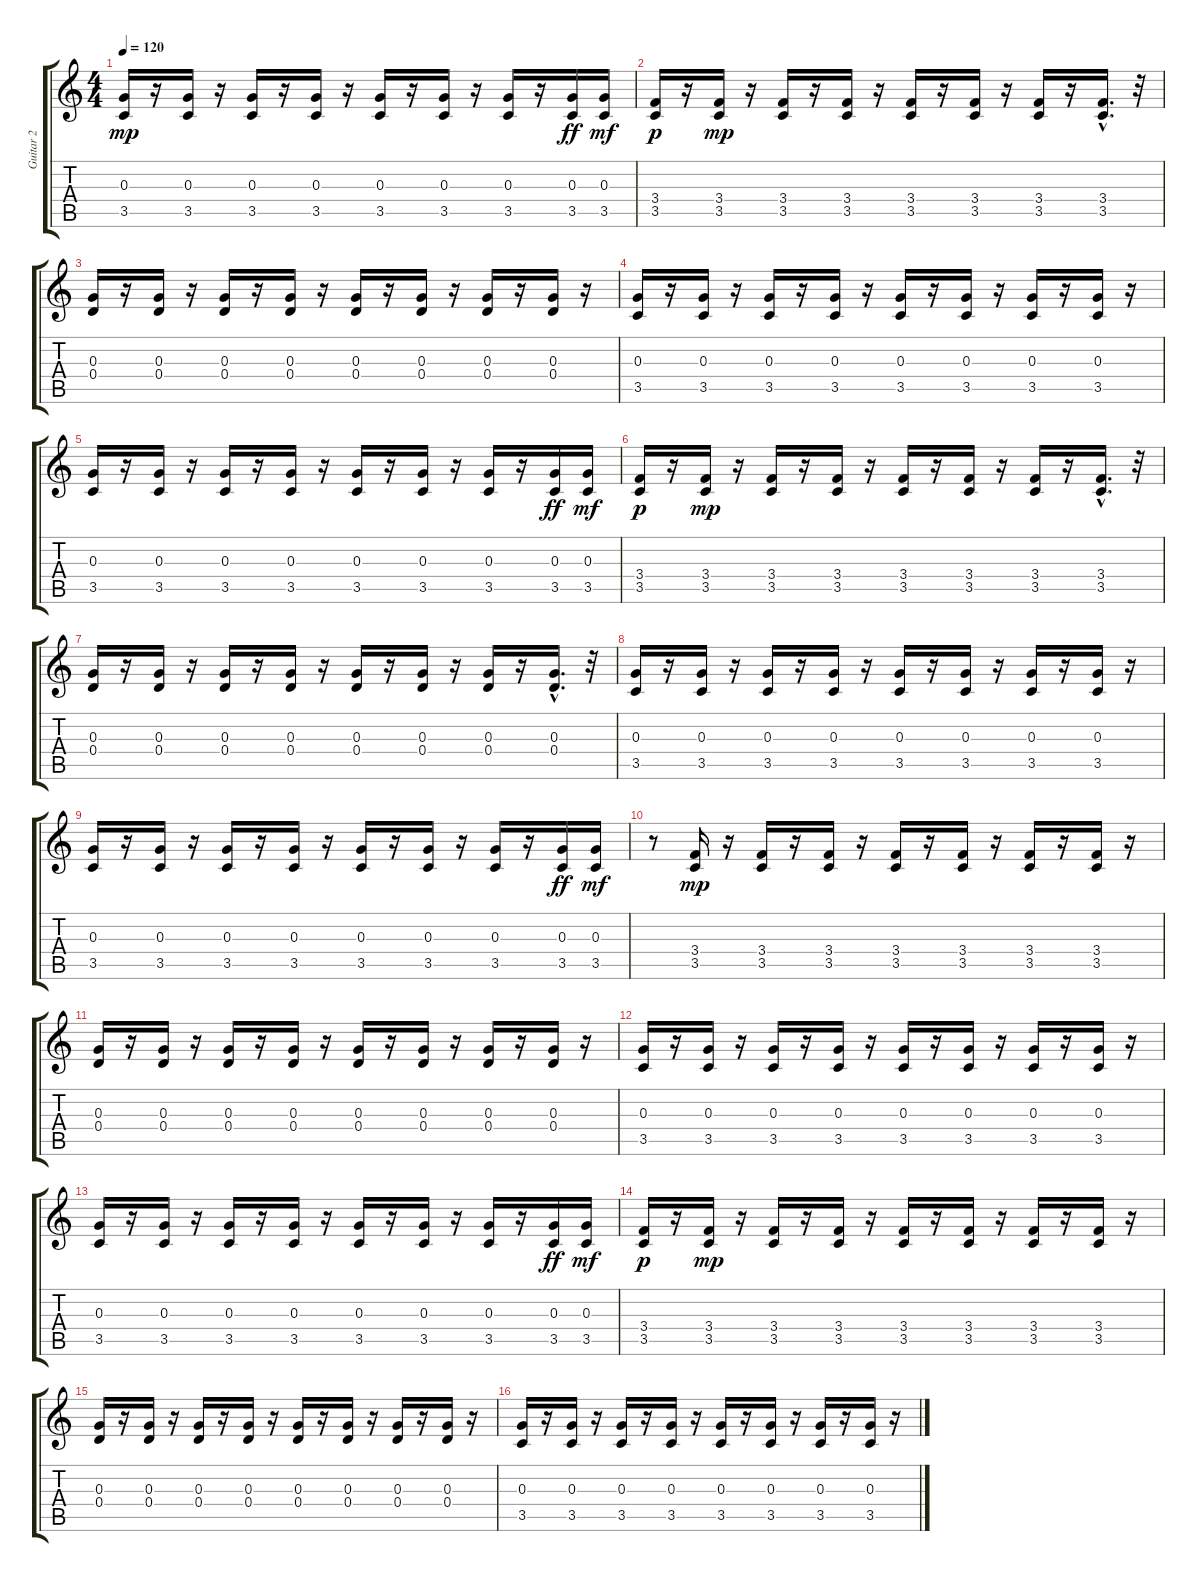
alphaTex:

\track ("Guitar 2" "Guitar 2") {instrument distortionguitar}
\staff {score tabs}
\tuning (E4 B3 G3 D3 A2 E2) {hide}
\ts (4 4)
\tempo 120
\clef g2
\ks c
(0.3 3.5).16{dy mp} r.16 (0.3 3.5).16 r.16 (0.3 3.5).16 r.16 (0.3 3.5).16 r.16 (0.3 3.5).16 r.16 (0.3 3.5).16 r.16 (0.3 3.5).16 r.16 (0.3 3.5).16{dy ff} (0.3 3.5).16{dy mf} |
(3.4 3.5).16{dy p} r.16 (3.4 3.5).16{dy mp} r.16 (3.4 3.5).16 r.16 (3.4 3.5).16 r.16 (3.4 3.5).16 r.16 (3.4 3.5).16 r.16 (3.4 3.5).16 r.16 (3.4{hac} 3.5).16{d} r.32 |
(0.3 0.4).16 r.16 (0.3 0.4).16 r.16 (0.3 0.4).16 r.16 (0.3 0.4).16 r.16 (0.3 0.4).16 r.16 (0.3 0.4).16 r.16 (0.3 0.4).16 r.16 (0.3 0.4).16 r.16 |
(0.3 3.5).16 r.16 (0.3 3.5).16 r.16 (0.3 3.5).16 r.16 (0.3 3.5).16 r.16 (0.3 3.5).16 r.16 (0.3 3.5).16 r.16 (0.3 3.5).16 r.16 (0.3 3.5).16 r.16 |
(0.3 3.5).16 r.16 (0.3 3.5).16 r.16 (0.3 3.5).16 r.16 (0.3 3.5).16 r.16 (0.3 3.5).16 r.16 (0.3 3.5).16 r.16 (0.3 3.5).16 r.16 (0.3 3.5).16{dy ff} (0.3 3.5).16{dy mf} |
(3.4 3.5).16{dy p} r.16 (3.4 3.5).16{dy mp} r.16 (3.4 3.5).16 r.16 (3.4 3.5).16 r.16 (3.4 3.5).16 r.16 (3.4 3.5).16 r.16 (3.4 3.5).16 r.16 (3.4{hac} 3.5{hac}).16{d} r.32 |
(0.3 0.4).16 r.16 (0.3 0.4).16 r.16 (0.3 0.4).16 r.16 (0.3 0.4).16 r.16 (0.3 0.4).16 r.16 (0.3 0.4).16 r.16 (0.3 0.4).16 r.16 (0.3{hac} 0.4{hac}).16{d} r.32 |
(0.3 3.5).16 r.16 (0.3 3.5).16 r.16 (0.3 3.5).16 r.16 (0.3 3.5).16 r.16 (0.3 3.5).16 r.16 (0.3 3.5).16 r.16 (0.3 3.5).16 r.16 (0.3 3.5).16 r.16 |
(0.3 3.5).16 r.16 (0.3 3.5).16 r.16 (0.3 3.5).16 r.16 (0.3 3.5).16 r.16 (0.3 3.5).16 r.16 (0.3 3.5).16 r.16 (0.3 3.5).16 r.16 (0.3 3.5).16{dy ff} (0.3 3.5).16{dy mf} |
r.8 (3.4 3.5).16{dy mp} r.16 (3.4 3.5).16 r.16 (3.4 3.5).16 r.16 (3.4 3.5).16 r.16 (3.4 3.5).16 r.16 (3.4 3.5).16 r.16 (3.4 3.5).16 r.16 |
(0.3 0.4).16 r.16 (0.3 0.4).16 r.16 (0.3 0.4).16 r.16 (0.3 0.4).16 r.16 (0.3 0.4).16 r.16 (0.3 0.4).16 r.16 (0.3 0.4).16 r.16 (0.3 0.4).16 r.16 |
(0.3 3.5).16 r.16 (0.3 3.5).16 r.16 (0.3 3.5).16 r.16 (0.3 3.5).16 r.16 (0.3 3.5).16 r.16 (0.3 3.5).16 r.16 (0.3 3.5).16 r.16 (0.3 3.5).16 r.16 |
(0.3 3.5).16 r.16 (0.3 3.5).16 r.16 (0.3 3.5).16 r.16 (0.3 3.5).16 r.16 (0.3 3.5).16 r.16 (0.3 3.5).16 r.16 (0.3 3.5).16 r.16 (0.3 3.5).16{dy ff} (0.3 3.5).16{dy mf} |
(3.4 3.5).16{dy p} r.16 (3.4 3.5).16{dy mp} r.16 (3.4 3.5).16 r.16 (3.4 3.5).16 r.16 (3.4 3.5).16 r.16 (3.4 3.5).16 r.16 (3.4 3.5).16 r.16 (3.4 3.5).16 r.16 |
(0.3 0.4).16 r.16 (0.3 0.4).16 r.16 (0.3 0.4).16 r.16 (0.3 0.4).16 r.16 (0.3 0.4).16 r.16 (0.3 0.4).16 r.16 (0.3 0.4).16 r.16 (0.3 0.4).16 r.16 |
(0.3 3.5).16 r.16 (0.3 3.5).16 r.16 (0.3 3.5).16 r.16 (0.3 3.5).16 r.16 (0.3 3.5).16 r.16 (0.3 3.5).16 r.16 (0.3 3.5).16 r.16 (0.3 3.5).16 r.16
